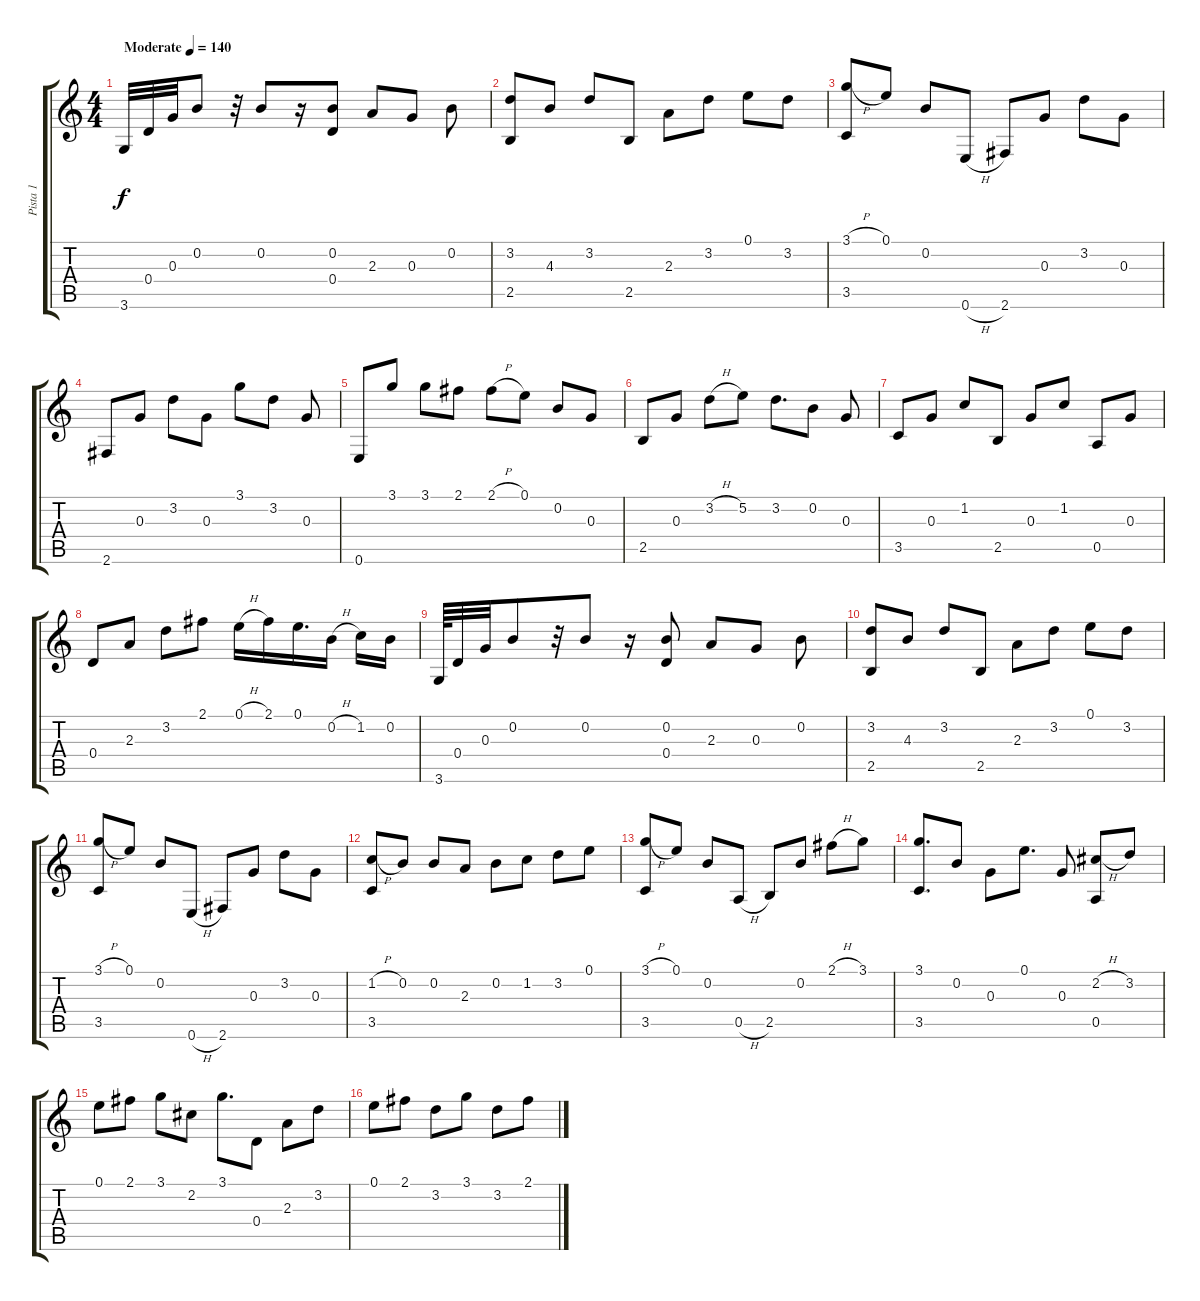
\track ("Pista 1" "Pista 1") {instrument acousticguitarsteel}
\staff {score tabs}
\tuning (E4 B3 G3 D3 A2 E2) {hide}
\ts (4 4)
\tempo (140 "Moderate")
\clef g2
\ks c
3.6.32{dy f instrument acousticguitarsteel} 0.4.32 0.3.32 0.2.8 r.32 0.2.8 r.16 (0.2 0.4).8 2.3.8 0.3.8 0.2.8 |
(3.2 2.5).8 4.3.8 3.2.8 2.5.8 2.3.8 3.2.8 0.1.8 3.2.8 |
(3.1{h} 3.5).8 0.1.8 0.2.8 0.6{h}.8 2.6.8 0.3.8 3.2.8 0.3.8 |
2.6.8 0.3.8 3.2.8 0.3.8 3.1.8 3.2.8 0.3.8 |
0.6.8 3.1.8 3.1.8 2.1.8 2.1{h}.8 0.1.8 0.2.8 0.3.8 |
2.5.8 0.3.8 3.2{h}.8 5.2.8 3.2.8{d} 0.2.8 0.3.8 |
3.5.8 0.3.8 1.2.8 2.5.8 0.3.8 1.2.8 0.5.8 0.3.8 |
0.4.8 2.3.8 3.2.8 2.1.8 0.1{h}.16 2.1.16 0.1.16{d} 0.2{h}.16 1.2.16 0.2.16 |
3.6.64 0.4.32 0.3.32 0.2.8 r.32 0.2.8 r.16 (0.2 0.4).8 2.3.8 0.3.8 0.2.8 |
(3.2 2.5).8 4.3.8 3.2.8 2.5.8 2.3.8 3.2.8 0.1.8 3.2.8 |
(3.1{h} 3.5).8 0.1.8 0.2.8 0.6{h}.8 2.6.8 0.3.8 3.2.8 0.3.8 |
(1.2{h} 3.5).8 0.2.8 0.2.8 2.3.8 0.2.8 1.2.8 3.2.8 0.1.8 |
(3.1{h} 3.5).8 0.1.8 0.2.8 0.5{h}.8 2.5.8 0.2.8 2.1{h}.8 3.1.8 |
(3.1 3.5).8{d} 0.2.8 0.3.8 0.1.8{d} 0.3.8 (2.2{h} 0.5).8 3.2.8 |
0.1.8 2.1.8 3.1.8 2.2.8 3.1.8{d} 0.4.8 2.3.8 3.2.8 |
0.1.8 2.1.8 3.2.8 3.1.8 3.2.8 2.1.8
